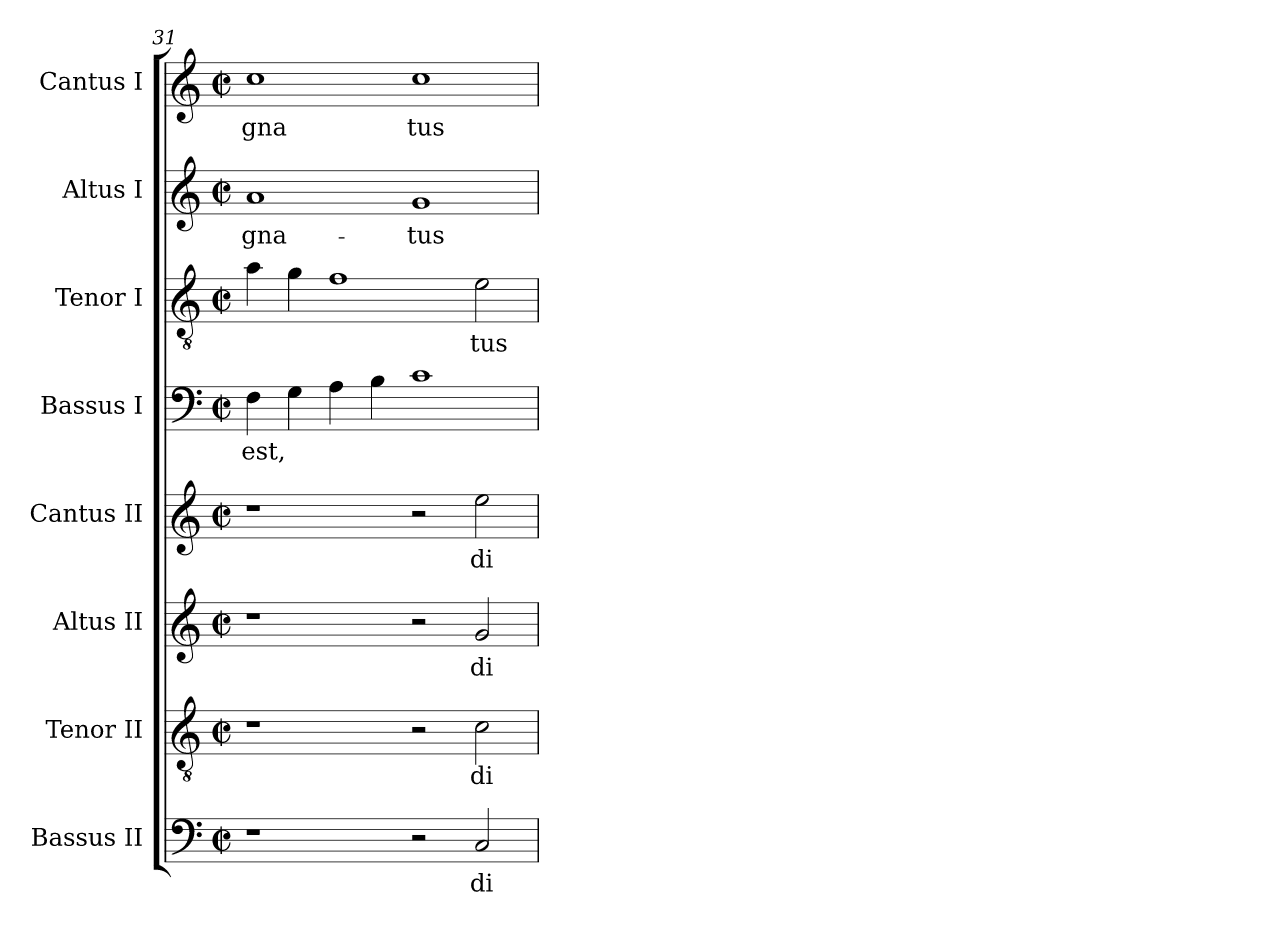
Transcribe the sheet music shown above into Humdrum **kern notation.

**kern	**text	**kern	**text	**kern	**text	**kern	**text	**kern	**text	**kern	**text	**kern	**text	**kern	**text
*part8	*part8	*part7	*part7	*part6	*part6	*part5	*part5	*part4	*part4	*part3	*part3	*part2	*part2	*part1	*part1
*staff8	*staff8	*staff7	*staff7	*staff6	*staff6	*staff5	*staff5	*staff4	*staff4	*staff3	*staff3	*staff2	*staff2	*staff1	*staff1
*I"Bassus II	*	*I"Tenor II	*	*I"Altus II	*	*I"Cantus II	*	*I"Bassus I	*	*I"Tenor I	*	*I"Altus I	*	*I"Cantus I	*
*clefF4	*	*clefGv2	*	*clefG2	*	*clefG2	*	*clefF4	*	*clefGv2	*	*clefG2	*	*clefG2	*
*M2/2	*	*M2/2	*	*M2/2	*	*M2/2	*	*M2/2	*	*M2/2	*	*M2/2	*	*M2/2	*
*met(c|)	*	*met(c|)	*	*met(c|)	*	*met(c|)	*	*met(c|)	*	*met(c|)	*	*met(c|)	*	*met(c|)	*
=31	=31	=31	=31	=31	=31	=31	=31	=31	=31	=31	=31	=31	=31	=31	=31
!	!	!	!	!	!	!	!	!	!LO:LY:b	!	!	!	!LO:LY:b:cj	!	!LO:LY:b:cj
1r	.	1r	.	1r	.	1r	.	4F\	est,	4a\	.	1a	-gna-	1cc	gna
.	.	.	.	.	.	.	.	4G\	.	4g\	.	.	.	.	.
.	.	.	.	.	.	.	.	4A\	.	1f	.	.	.	.	.
.	.	.	.	.	.	.	.	4B\	.	.	.	.	.	.	.
!	!	!	!	!	!	!	!	!	!	!	!	!	!LO:LY:b:cj	!	!LO:LY:b:cj
2r	.	2r	.	2r	.	2r	.	1c	.	.	.	1g	-tus	1cc	tus
!	!LO:LY:b:cj	!	!LO:LY:b:cj	!	!LO:LY:b:cj	!	!LO:LY:b:cj	!	!	!	!LO:LY:b:cj	!	!	!	!
2C/	di	2c\	di-	2g/	di	2ee\	di-	.	.	2e\	tus	.	.	.	.
=	=	=	=	=	=	=	=	=	=	=	=	=	=	=	=
*-	*-	*-	*-	*-	*-	*-	*-	*-	*-	*-	*-	*-	*-	*-	*-
